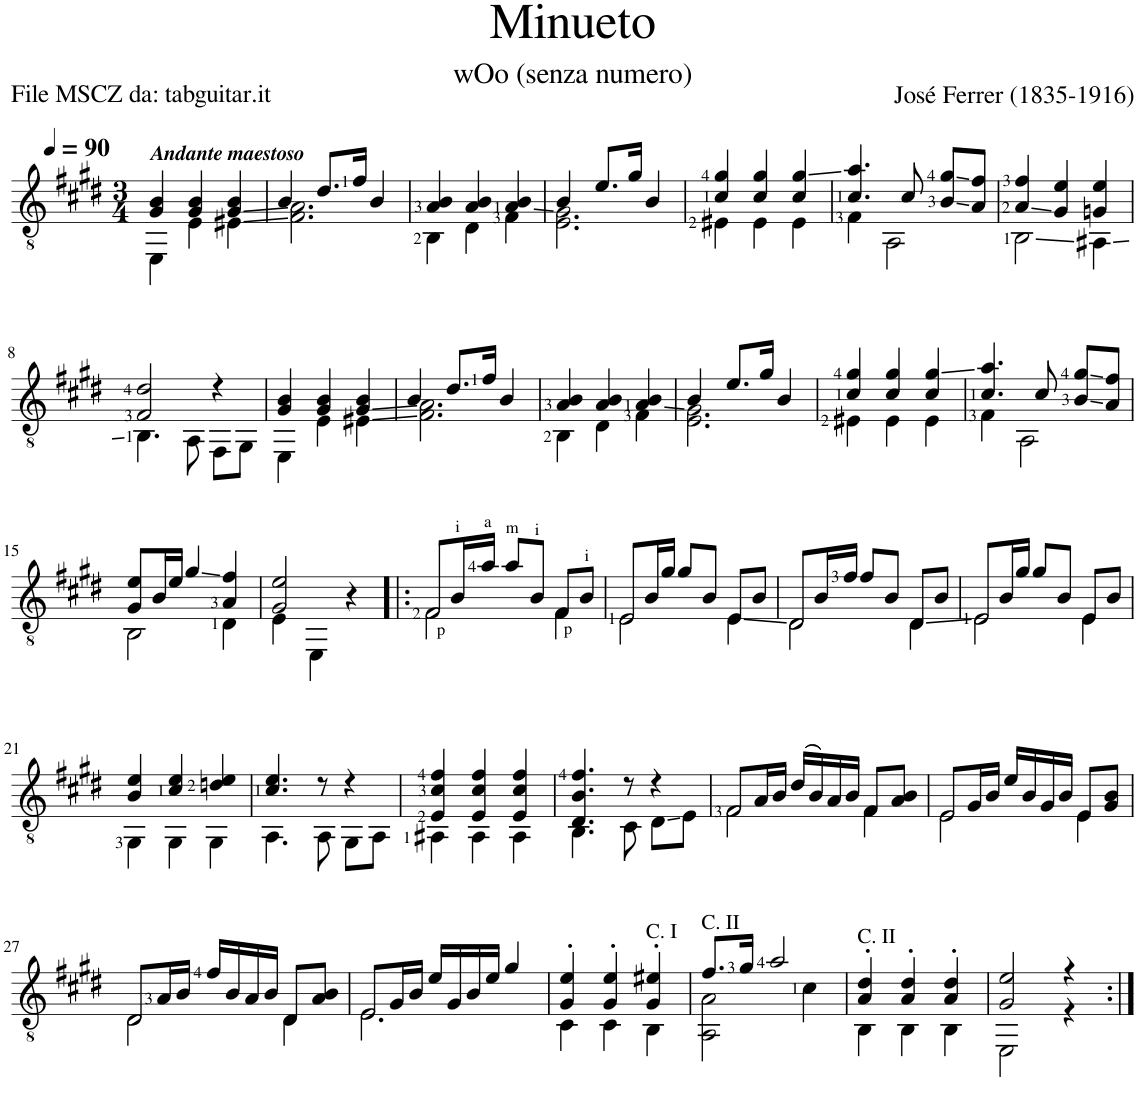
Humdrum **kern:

**kern
*part1
*staff1
*I"Guitar
*I'Guit.
*clefGv2
*k[f#c#g#d#]
*M3/4
*MM90
=1
*^
!LO:TX:a:Bi:t=Andante maestoso	!
4G#/ 4B/	4EE\
4G#/ 4B/	4E\
4G#/ 4B/	4E#X\
=2	=2
4B/	2.F#\ 2.A\
8.d#/L	.
16f#/Jk	.
4B/	.
=3	=3
4A/ 4B/	4BB\
4A/ 4B/	4D#\
4A/ 4B/	4F#\
=4	=4
4B/	2.E\ 2.G#\
8.e/L	.
16g#/Jk	.
4B/	.
=5	=5
4c#/ 4g#/	4E#X\
4c#/ 4g#/	4E#\
4c#/ 4g#/	4E#\
=6	=6
4.c#/ 4.a/	4F#\
.	2AA\
8c#/	.
8B/ 8g#/L	.
8A/ 8f#/J	.
=7	=7
4A/ 4f#/	2BB\
4G#/ 4e/	.
4Gn/ 4e/	4AA#X\
!!LO:LB:g=z	!!
=8	=8
2F#/ 2d#/	4.BB\
.	8AA\
4r	8FF#\L
.	8GG#\J
=9	=9
4G#/ 4B/	4EE\
4G#/ 4B/	4E\
4G#/ 4B/	4E#X\
=10	=10
4B/	2.F#\ 2.A\
8.d#/L	.
16f#/Jk	.
4B/	.
=11	=11
4A/ 4B/	4BB\
4A/ 4B/	4D#\
4A/ 4B/	4F#\
=12	=12
4B/	2.E\ 2.G#\
8.e/L	.
16g#/Jk	.
4B/	.
=13	=13
4c#/ 4g#/	4E#X\
4c#/ 4g#/	4E#\
4c#/ 4g#/	4E#\
=14	=14
4.c#/ 4.a/	4F#\
.	2AA\
8c#/	.
8B/ 8g#/L	.
8A/ 8f#/J	.
!!LO:LB:g=z	!!
=15	=15
8G#/ 8e/L	2BB\
16B/L	.
16e/JJ	.
4g#/	.
4A/ 4f#/	4D#\
=16	=16
2G#/ 2e/	4E\
.	4EE\
4r	4ryy
=17!|:	=17!|:
!LO:N:head=open	!
8F#/L	2F#\
16B/L	.
16a/JJ	.
8a/L	.
8B/J	.
8F#/L	4F#\
8B/J	.
=18	=18
!LO:N:head=open	!
8E/L	2E\
16B/L	.
16g#/JJ	.
8g#/L	.
8B/J	.
8E/L	4E\
8B/J	.
=19	=19
!LO:N:head=open	!
8D#/L	2D#\
16B/L	.
16f#/JJ	.
8f#/L	.
8B/J	.
8D#/L	4D#\
8B/J	.
=20	=20
!LO:N:head=open	!
8E/L	2E\
16B/L	.
16g#/JJ	.
8g#/L	.
8B/J	.
8E/L	4E\
8B/J	.
!!LO:LB:g=z	!!
=21	=21
4B/ 4e/	4GG#\
4c#/ 4e/	4GG#\
4dn/ 4e/	4GG#\
=22	=22
4.c#/ 4.e/	4.AA\
8r	8AA\
4r	8GG#\L
.	8AA\J
=23	=23
4E/ 4c#/ 4f#/	4AA#X\
4E/ 4c#/ 4f#/	4AA#\
4E/ 4c#/ 4f#/	4AA#\
=24	=24
4.D#/ 4.B/ 4.f#/	4.BB\
8r	8C#\
4r	8D#\L
.	8E\J
=25	=25
!LO:N:head=open	!
8F#/L	2F#\
16A/L	.
16B/JJ	.
(16d#/LL	.
16B/)	.
16A/	.
16B/JJ	.
8F#/L	4F#\
8A/ 8B/J	.
=26	=26
!LO:N:head=open	!
8E/L	2E\
16G#/L	.
16B/JJ	.
16e/LL	.
16B/	.
16G#/	.
16B/JJ	.
8E/L	4E\
8G#/ 8B/J	.
!!LO:LB:g=z	!!
=27	=27
!LO:N:head=open	!
8D#/L	2D#\
16A/L	.
16B/JJ	.
16f#/LL	.
16B/	.
16A/	.
16B/JJ	.
8D#/L	4D#\
8A/ 8B/J	.
=28	=28
!LO:N:head=open	!
8E/L	2.E\
16G#/L	.
16B/JJ	.
16e/LL	.
16G#/	.
16B/	.
16e/JJ	.
4g#/	.
=29	=29
4G#/' 4e/'	4C#\
4G#/' 4e/'	4C#\
!LO:TX:a:t=C. I	!
4G#/' 4e#X/'	4BB\
=30	=30
!LO:TX:a:t=C. II	!
8.f#/L	2AA\ 2A\
16g#/Jk	.
2a/	.
.	4c#\
=31	=31
!LO:TX:a:t=C. II	!
4A/' 4d#/'	4BB\
4A/' 4d#/'	4BB\
4A/' 4d#/'	4BB\
=32	=32
2G#/ 2e/	2EE\
4r	4r
*v	*v
=:|!
*-
